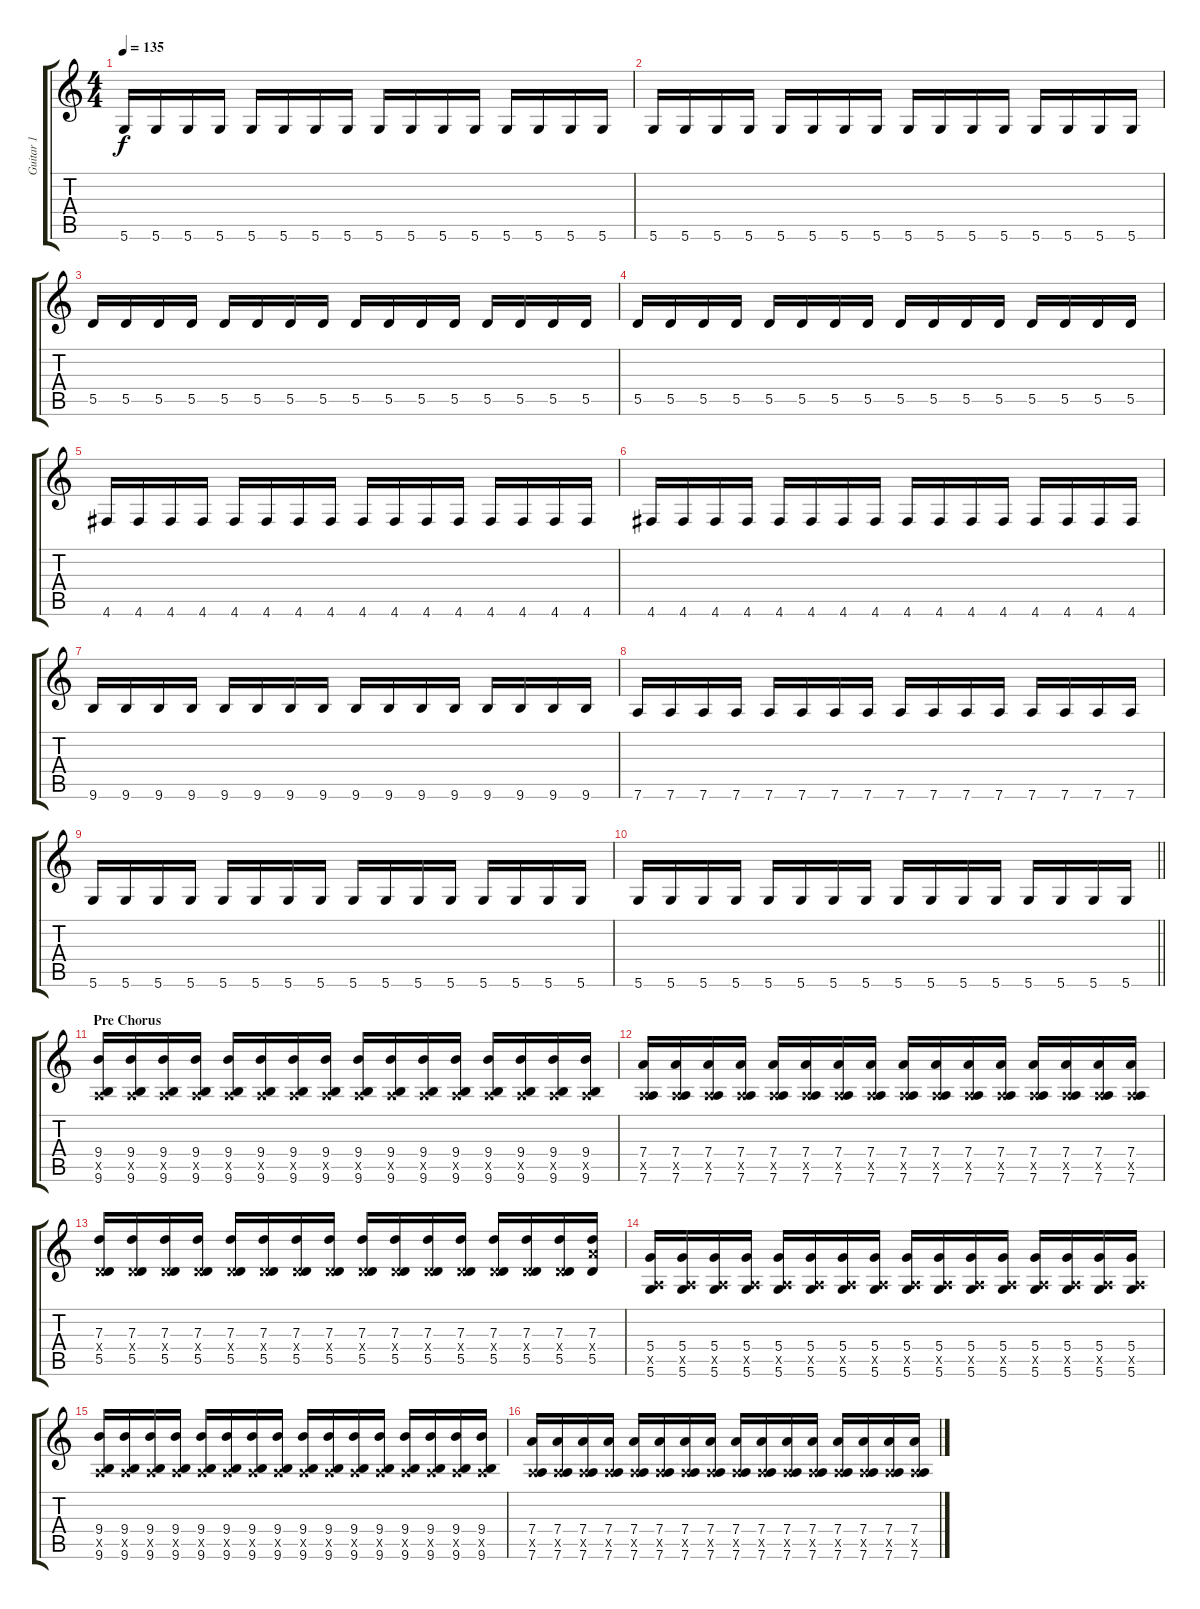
\track ("Guitar 1" "Guitar 1") {instrument overdrivenguitar}
\staff {score tabs}
\tuning (E4 B3 G3 D3 A2 D2) {hide}
\ts (4 4)
\tempo 135
\clef g2
\ks c
5.6.16{dy f} 5.6.16 5.6.16 5.6.16 5.6.16 5.6.16 5.6.16 5.6.16 5.6.16 5.6.16 5.6.16 5.6.16 5.6.16 5.6.16 5.6.16 5.6.16 |
5.6.16 5.6.16 5.6.16 5.6.16 5.6.16 5.6.16 5.6.16 5.6.16 5.6.16 5.6.16 5.6.16 5.6.16 5.6.16 5.6.16 5.6.16 5.6.16 |
5.5.16 5.5.16 5.5.16 5.5.16 5.5.16 5.5.16 5.5.16 5.5.16 5.5.16 5.5.16 5.5.16 5.5.16 5.5.16 5.5.16 5.5.16 5.5.16 |
5.5.16 5.5.16 5.5.16 5.5.16 5.5.16 5.5.16 5.5.16 5.5.16 5.5.16 5.5.16 5.5.16 5.5.16 5.5.16 5.5.16 5.5.16 5.5.16 |
4.6.16 4.6.16 4.6.16 4.6.16 4.6.16 4.6.16 4.6.16 4.6.16 4.6.16 4.6.16 4.6.16 4.6.16 4.6.16 4.6.16 4.6.16 4.6.16 |
4.6.16 4.6.16 4.6.16 4.6.16 4.6.16 4.6.16 4.6.16 4.6.16 4.6.16 4.6.16 4.6.16 4.6.16 4.6.16 4.6.16 4.6.16 4.6.16 |
9.6.16 9.6.16 9.6.16 9.6.16 9.6.16 9.6.16 9.6.16 9.6.16 9.6.16 9.6.16 9.6.16 9.6.16 9.6.16 9.6.16 9.6.16 9.6.16 |
7.6.16 7.6.16 7.6.16 7.6.16 7.6.16 7.6.16 7.6.16 7.6.16 7.6.16 7.6.16 7.6.16 7.6.16 7.6.16 7.6.16 7.6.16 7.6.16 |
5.6.16 5.6.16 5.6.16 5.6.16 5.6.16 5.6.16 5.6.16 5.6.16 5.6.16 5.6.16 5.6.16 5.6.16 5.6.16 5.6.16 5.6.16 5.6.16 |
\barLineRight lightlight
5.6.16 5.6.16 5.6.16 5.6.16 5.6.16 5.6.16 5.6.16 5.6.16 5.6.16 5.6.16 5.6.16 5.6.16 5.6.16 5.6.16 5.6.16 5.6.16 |
\section ("" "Pre Chorus")
(9.4 0.5{x} 9.6).16 (9.4 0.5{x} 9.6).16 (9.4 0.5{x} 9.6).16 (9.4 0.5{x} 9.6).16 (9.4 0.5{x} 9.6).16 (9.4 0.5{x} 9.6).16 (9.4 0.5{x} 9.6).16 (9.4 0.5{x} 9.6).16 (9.4 0.5{x} 9.6).16 (9.4 0.5{x} 9.6).16 (9.4 0.5{x} 9.6).16 (9.4 0.5{x} 9.6).16 (9.4 0.5{x} 9.6).16 (9.4 0.5{x} 9.6).16 (9.4 0.5{x} 9.6).16 (9.4 0.5{x} 9.6).16 |
(7.4 0.5{x} 7.6).16 (7.4 0.5{x} 7.6).16 (7.4 0.5{x} 7.6).16 (7.4 0.5{x} 7.6).16 (7.4 0.5{x} 7.6).16 (7.4 0.5{x} 7.6).16 (7.4 0.5{x} 7.6).16 (7.4 0.5{x} 7.6).16 (7.4 0.5{x} 7.6).16 (7.4 0.5{x} 7.6).16 (7.4 0.5{x} 7.6).16 (7.4 0.5{x} 7.6).16 (7.4 0.5{x} 7.6).16 (7.4 0.5{x} 7.6).16 (7.4 0.5{x} 7.6).16 (7.4 0.5{x} 7.6).16 |
(7.3 0.4{x} 5.5).16 (7.3 0.4{x} 5.5).16 (7.3 0.4{x} 5.5).16 (7.3 0.4{x} 5.5).16 (7.3 0.4{x} 5.5).16 (7.3 0.4{x} 5.5).16 (7.3 0.4{x} 5.5).16 (7.3 0.4{x} 5.5).16 (7.3 0.4{x} 5.5).16 (7.3 0.4{x} 5.5).16 (7.3 0.4{x} 5.5).16 (7.3 0.4{x} 5.5).16 (7.3 0.4{x} 5.5).16 (7.3 0.4{x} 5.5).16 (7.3 0.4{x} 5.5).16 (7.3 7.4{x} 5.5).16 |
(5.4 0.5{x} 5.6).16 (5.4 0.5{x} 5.6).16 (5.4 0.5{x} 5.6).16 (5.4 0.5{x} 5.6).16 (5.4 0.5{x} 5.6).16 (5.4 0.5{x} 5.6).16 (5.4 0.5{x} 5.6).16 (5.4 0.5{x} 5.6).16 (5.4 0.5{x} 5.6).16 (5.4 0.5{x} 5.6).16 (5.4 0.5{x} 5.6).16 (5.4 0.5{x} 5.6).16 (5.4 0.5{x} 5.6).16 (5.4 0.5{x} 5.6).16 (5.4 0.5{x} 5.6).16 (5.4 0.5{x} 5.6).16 |
(9.4 0.5{x} 9.6).16 (9.4 0.5{x} 9.6).16 (9.4 0.5{x} 9.6).16 (9.4 0.5{x} 9.6).16 (9.4 0.5{x} 9.6).16 (9.4 0.5{x} 9.6).16 (9.4 0.5{x} 9.6).16 (9.4 0.5{x} 9.6).16 (9.4 0.5{x} 9.6).16 (9.4 0.5{x} 9.6).16 (9.4 0.5{x} 9.6).16 (9.4 0.5{x} 9.6).16 (9.4 0.5{x} 9.6).16 (9.4 0.5{x} 9.6).16 (9.4 0.5{x} 9.6).16 (9.4 0.5{x} 9.6).16 |
(7.4 0.5{x} 7.6).16 (7.4 0.5{x} 7.6).16 (7.4 0.5{x} 7.6).16 (7.4 0.5{x} 7.6).16 (7.4 0.5{x} 7.6).16 (7.4 0.5{x} 7.6).16 (7.4 0.5{x} 7.6).16 (7.4 0.5{x} 7.6).16 (7.4 0.5{x} 7.6).16 (7.4 0.5{x} 7.6).16 (7.4 0.5{x} 7.6).16 (7.4 0.5{x} 7.6).16 (7.4 0.5{x} 7.6).16 (7.4 0.5{x} 7.6).16 (7.4 0.5{x} 7.6).16 (7.4 0.5{x} 7.6).16
